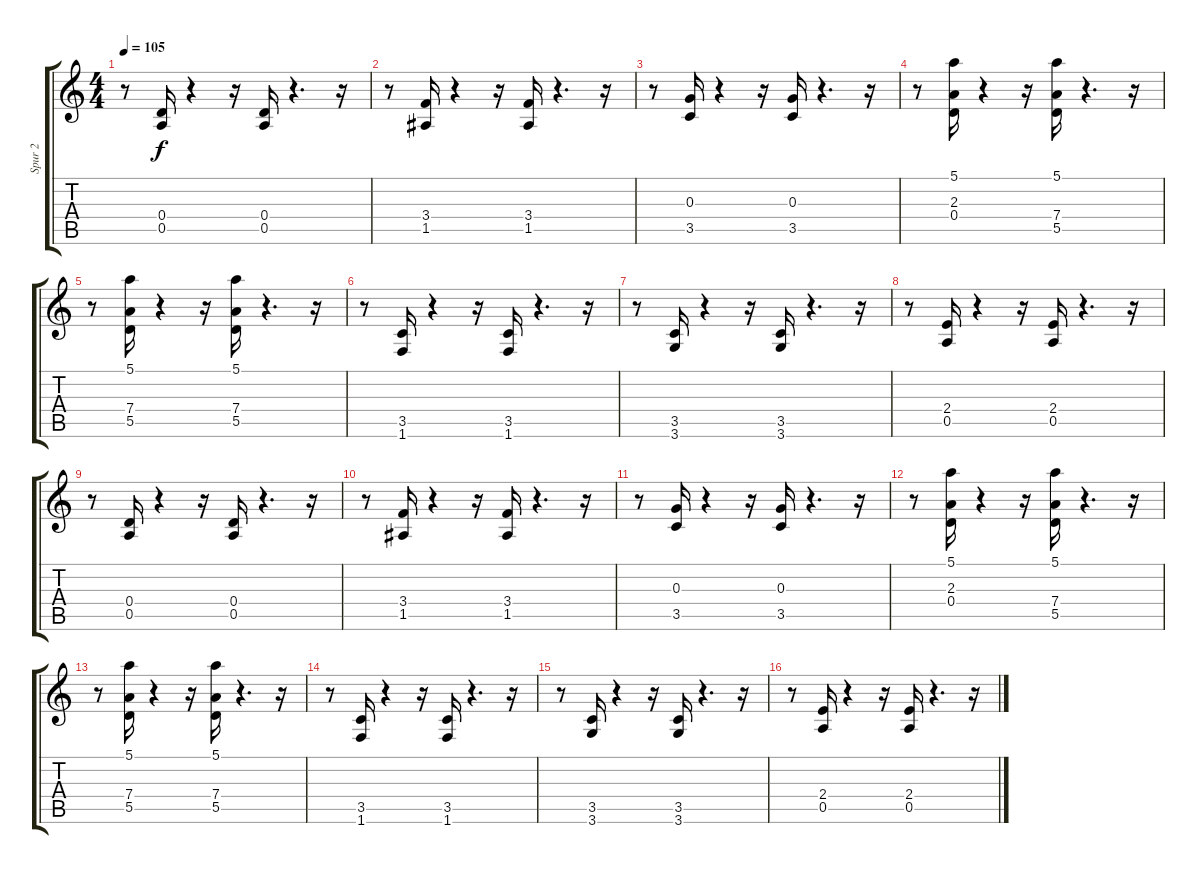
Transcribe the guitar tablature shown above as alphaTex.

\track ("Spur 2" "Spur 2") {instrument overdrivenguitar}
\staff {score tabs}
\tuning (E4 B3 G3 D3 A2 E2) {hide}
\ts (4 4)
\tempo 105
\clef g2
\ks c
r.8{dy f} (0.4 0.5).16 r.4 r.16 (0.4 0.5).16 r.4{d} r.16 |
r.8 (3.4 1.5).16 r.4 r.16 (3.4 1.5).16 r.4{d} r.16 |
r.8 (0.3 3.5).16 r.4 r.16 (0.3 3.5).16 r.4{d} r.16 |
r.8 (5.1 2.3 0.4).16 r.4 r.16 (5.1 7.4 5.5).16 r.4{d} r.16 |
r.8 (5.1 7.4 5.5).16 r.4 r.16 (5.1 7.4 5.5).16 r.4{d} r.16 |
r.8 (3.5 1.6).16 r.4 r.16 (3.5 1.6).16 r.4{d} r.16 |
r.8 (3.5 3.6).16 r.4 r.16 (3.5 3.6).16 r.4{d} r.16 |
r.8 (2.4 0.5).16 r.4 r.16 (2.4 0.5).16 r.4{d} r.16 |
r.8 (0.4 0.5).16 r.4 r.16 (0.4 0.5).16 r.4{d} r.16 |
r.8 (3.4 1.5).16 r.4 r.16 (3.4 1.5).16 r.4{d} r.16 |
r.8 (0.3 3.5).16 r.4 r.16 (0.3 3.5).16 r.4{d} r.16 |
r.8 (5.1 2.3 0.4).16 r.4 r.16 (5.1 7.4 5.5).16 r.4{d} r.16 |
r.8 (5.1 7.4 5.5).16 r.4 r.16 (5.1 7.4 5.5).16 r.4{d} r.16 |
r.8 (3.5 1.6).16 r.4 r.16 (3.5 1.6).16 r.4{d} r.16 |
r.8 (3.5 3.6).16 r.4 r.16 (3.5 3.6).16 r.4{d} r.16 |
r.8 (2.4 0.5).16 r.4 r.16 (2.4 0.5).16 r.4{d} r.16
